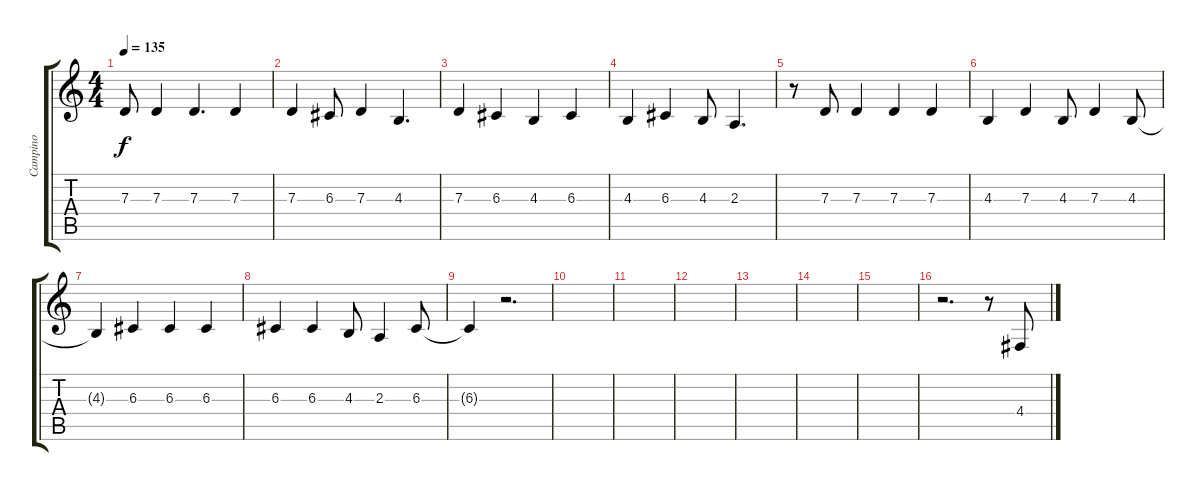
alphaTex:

\track ("Campino" "Campino") {instrument lead1square}
\staff {score tabs}
\tuning (E4 B3 G3 D3 A2 E2) {hide}
\ts (4 4)
\tempo 135
\clef g2
\ks c
7.3.8{dy f} 7.3.4 7.3.4{d} 7.3.4 |
7.3.4 6.3.8 7.3.4 4.3.4{d} |
7.3.4 6.3.4 4.3.4 6.3.4 |
4.3.4 6.3.4 4.3.8 2.3.4{d} |
r.8 7.3.8 7.3.4 7.3.4 7.3.4 |
4.3.4 7.3.4 4.3.8 7.3.4 4.3.8 |
4.3{t}.4 6.3.4 6.3.4 6.3.4 |
6.3.4 6.3.4 4.3.8 2.3.4 6.3.8 |
6.3{t}.4 r.2{d} |
|
|
|
|
|
|
r.2{d} r.8 4.4.8
